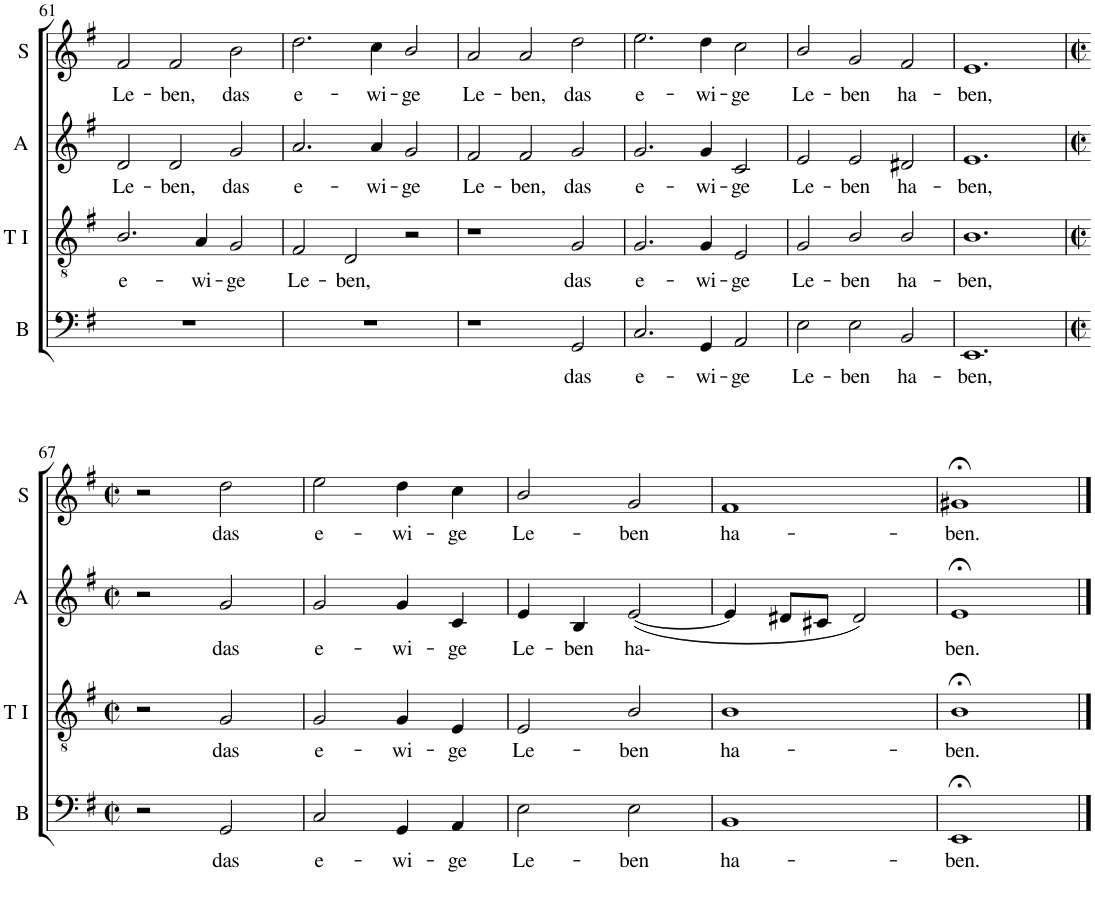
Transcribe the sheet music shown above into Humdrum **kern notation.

**kern	**text	**kern	**text	**kern	**text	**kern	**text
*part4	*part4	*part3	*part3	*part2	*part2	*part1	*part1
*staff4	*staff4	*staff3	*staff3	*staff2	*staff2	*staff1	*staff1
*I"Bass	*	*I"Tenor I	*	*I"Alto	*	*I"Soprano	*
*I'B	*	*I'T I	*	*I'A	*	*I'S	*
!!LO:PB:g=z
*clefF4	*	*clefGv2	*	*clefG2	*	*clefG2	*
*k[f#]	*	*k[f#]	*	*k[f#]	*	*k[f#]	*
*G:	*	*G:	*	*G:	*	*G:	*
*M3/2	*	*M3/2	*	*M3/2	*	*M3/2	*
=61	=61	=61	=61	=61	=61	=61	=61
!	!	!	!LO:LY:b	!	!LO:LY:b	!	!LO:LY:b
1.r	.	2.B/	e-	2d/	Le-	2f#/	Le-
!	!	!	!	!	!LO:LY:b	!	!LO:LY:b
.	.	.	.	2d/	-ben,	2f#/	-ben,
!	!	!	!LO:LY:b	!	!	!	!
.	.	4A/	-wi-	.	.	.	.
!	!	!	!LO:LY:b	!	!LO:LY:b	!	!LO:LY:b
.	.	2G/	-ge	2g/	das	2b\	das
=62	=62	=62	=62	=62	=62	=62	=62
!	!	!	!LO:LY:b	!	!LO:LY:b	!	!LO:LY:b
1.r	.	2F#/	Le-	2.a/	e-	2.dd\	e-
!	!	!	!LO:LY:b	!	!	!	!
.	.	2D/	-ben,	.	.	.	.
!	!	!	!	!	!LO:LY:b	!	!LO:LY:b
.	.	.	.	4a/	-wi-	4cc\	-wi-
!	!	!	!	!	!LO:LY:b	!	!LO:LY:b
.	.	2r	.	2g/	-ge	2b/	-ge
=63	=63	=63	=63	=63	=63	=63	=63
!	!	!	!	!	!LO:LY:b	!	!LO:LY:b
1r	.	1r	.	2f#/	Le-	2a/	Le-
!	!	!	!	!	!LO:LY:b	!	!LO:LY:b
.	.	.	.	2f#/	-ben,	2a/	-ben,
!	!LO:LY:b	!	!LO:LY:b	!	!LO:LY:b	!	!LO:LY:b
2GG/	das	2G/	das	2g/	das	2dd\	das
=64	=64	=64	=64	=64	=64	=64	=64
!	!LO:LY:b	!	!LO:LY:b	!	!LO:LY:b	!	!LO:LY:b
2.C/	e-	2.G/	e-	2.g/	e-	2.ee\	e-
!	!LO:LY:b	!	!LO:LY:b	!	!LO:LY:b	!	!LO:LY:b
4GG/	-wi-	4G/	-wi-	4g/	-wi-	4dd\	-wi-
!	!LO:LY:b	!	!LO:LY:b	!	!LO:LY:b	!	!LO:LY:b
2AA/	-ge	2E/	-ge	2c/	-ge	2cc\	-ge
=65	=65	=65	=65	=65	=65	=65	=65
!	!LO:LY:b	!	!LO:LY:b	!	!LO:LY:b	!	!LO:LY:b
2E\	Le-	2G/	Le-	2e/	Le-	2b/	Le-
!	!LO:LY:b	!	!LO:LY:b	!	!LO:LY:b	!	!LO:LY:b
2E\	-ben	2B/	-ben	2e/	-ben	2g/	-ben
!	!LO:LY:b	!	!LO:LY:b	!	!LO:LY:b	!	!LO:LY:b
2BB/	ha-	2B/	ha-	2d#X/	ha-	2f#/	ha-
=66	=66	=66	=66	=66	=66	=66	=66
!	!LO:LY:b	!	!LO:LY:b	!	!LO:LY:b	!	!LO:LY:b
1.EE	-ben,	1.B	-ben,	1.e	-ben,	1.e	-ben,
!!LO:LB:g=z
=67	=67	=67	=67	=67	=67	=67	=67
*M2/2	*	*M2/2	*	*M2/2	*	*M2/2	*
*met(c|)	*	*met(c|)	*	*met(c|)	*	*met(c|)	*
2r	.	2r	.	2r	.	2r	.
!	!LO:LY:b	!	!LO:LY:b	!	!LO:LY:b	!	!LO:LY:b
2GG/	das	2G/	das	2g/	das	2dd\	das
=68	=68	=68	=68	=68	=68	=68	=68
!	!LO:LY:b	!	!LO:LY:b	!	!LO:LY:b	!	!LO:LY:b
2C/	e-	2G/	e-	2g/	e-	2ee\	e-
!	!LO:LY:b	!	!LO:LY:b	!	!LO:LY:b	!	!LO:LY:b
4GG/	-wi-	4G/	-wi-	4g/	-wi-	4dd\	-wi-
!	!LO:LY:b	!	!LO:LY:b	!	!LO:LY:b	!	!LO:LY:b
4AA/	-ge	4E/	-ge	4c/	-ge	4cc\	-ge
=69	=69	=69	=69	=69	=69	=69	=69
!	!LO:LY:b	!	!LO:LY:b	!	!LO:LY:b	!	!LO:LY:b
2E\	Le-	2E/	Le-	4e/	Le-	2b/	Le-
!	!	!	!	!	!LO:LY:b	!	!
.	.	.	.	4B/	-ben	.	.
!	!LO:LY:b	!	!LO:LY:b	!	!LO:LY:b	!	!LO:LY:b
2E\	-ben	2B/	-ben	(<[2e/	ha-	2g/	-ben
=70	=70	=70	=70	=70	=70	=70	=70
!	!LO:LY:b	!	!LO:LY:b	!	!	!	!LO:LY:b
1BB	ha-	1B	ha-	4e/]	.	1f#	ha-
.	.	.	.	8d#X/L	.	.	.
.	.	.	.	8c#X/J	.	.	.
.	.	.	.	2d#/)	.	.	.
=71	=71	=71	=71	=71	=71	=71	=71
!	!LO:LY:b	!	!LO:LY:b	!	!LO:LY:b	!	!LO:LY:b
1EE;<	-ben.	1B;<	-ben.	1e;<	ben.	1g#X;<	-ben.
==	==	==	==	==	==	==	==
*-	*-	*-	*-	*-	*-	*-	*-
